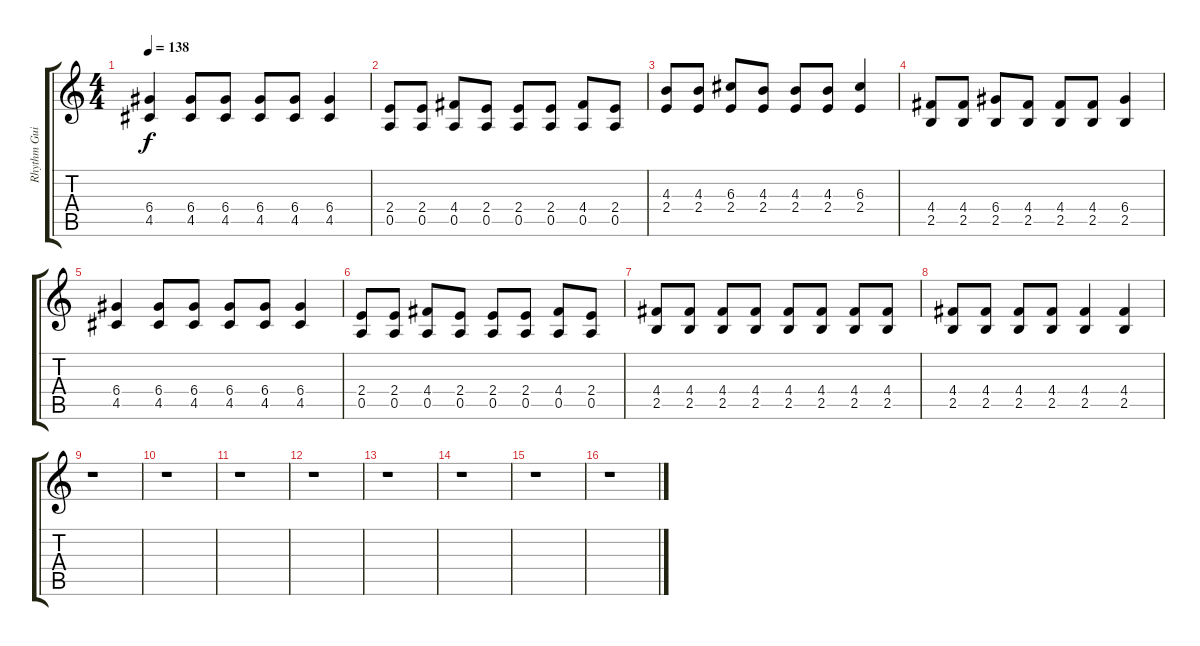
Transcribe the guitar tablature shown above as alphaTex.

\track ("Rhythm Guitar I" "Rhythm Gui") {instrument distortionguitar}
\staff {score tabs}
\tuning (E4 B3 G3 D3 A2 E2) {hide}
\ts (4 4)
\tempo 138
\clef g2
\ks c
(6.4 4.5).4{dy f} (6.4 4.5).8 (6.4 4.5).8 (6.4 4.5).8 (6.4 4.5).8 (6.4 4.5).4 |
(2.4 0.5).8 (2.4 0.5).8 (4.4 0.5).8 (2.4 0.5).8 (2.4 0.5).8 (2.4 0.5).8 (4.4 0.5).8 (2.4 0.5).8 |
(4.3 2.4).8 (4.3 2.4).8 (6.3 2.4).8 (4.3 2.4).8 (4.3 2.4).8 (4.3 2.4).8 (6.3 2.4).4 |
(4.4 2.5).8 (4.4 2.5).8 (6.4 2.5).8 (4.4 2.5).8 (4.4 2.5).8 (4.4 2.5).8 (6.4 2.5).4 |
(6.4 4.5).4 (6.4 4.5).8 (6.4 4.5).8 (6.4 4.5).8 (6.4 4.5).8 (6.4 4.5).4 |
(2.4 0.5).8 (2.4 0.5).8 (4.4 0.5).8 (2.4 0.5).8 (2.4 0.5).8 (2.4 0.5).8 (4.4 0.5).8 (2.4 0.5).8 |
(4.4 2.5).8 (4.4 2.5).8 (4.4 2.5).8 (4.4 2.5).8 (4.4 2.5).8 (4.4 2.5).8 (4.4 2.5).8 (4.4 2.5).8 |
(4.4 2.5).8 (4.4 2.5).8 (4.4 2.5).8 (4.4 2.5).8 (4.4 2.5).4 (4.4 2.5).4 |
r.1 |
r.1 |
r.1 |
r.1 |
r.1 |
r.1 |
r.1 |
r.1
